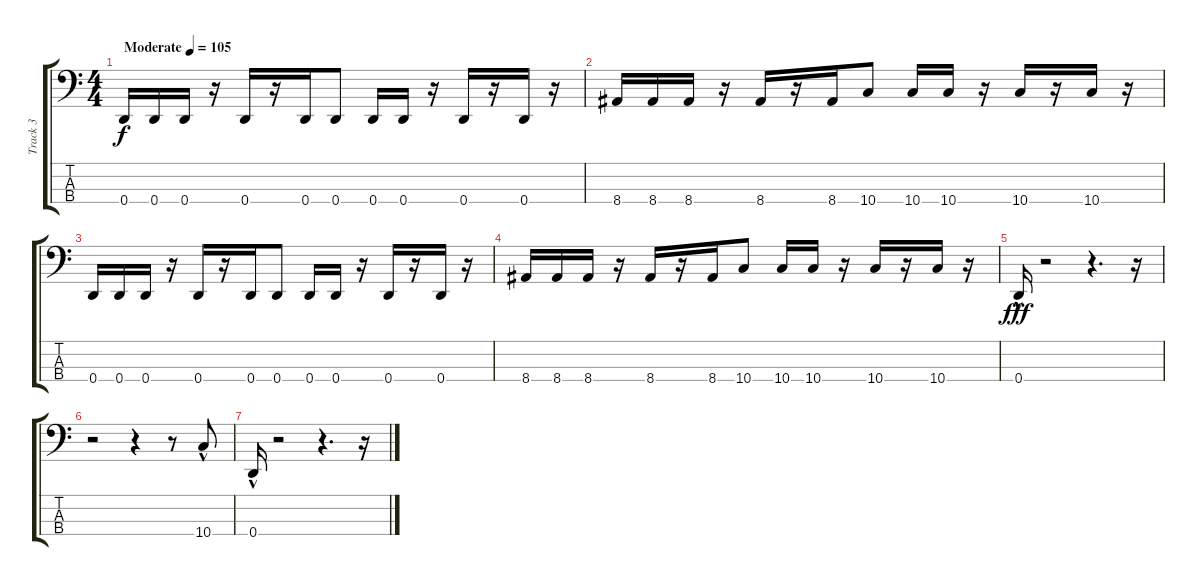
\track ("Track 3" "Track 3") {instrument electricbasspick}
\staff {score tabs}
\tuning (G2 D2 A1 D1) {hide}
\ts (4 4)
\tempo (105 "Moderate")
\clef f4
\ks c
0.4.16{dy f instrument electricbasspick} 0.4.16 0.4.16 r.16 0.4.16 r.16 0.4.16 0.4.8 0.4.16 0.4.16 r.16 0.4.16 r.16 0.4.16 r.16 |
8.4.16 8.4.16 8.4.16 r.16 8.4.16 r.16 8.4.16 10.4.8 10.4.16 10.4.16 r.16 10.4.16 r.16 10.4.16 r.16 |
0.4.16 0.4.16 0.4.16 r.16 0.4.16 r.16 0.4.16 0.4.8 0.4.16 0.4.16 r.16 0.4.16 r.16 0.4.16 r.16 |
8.4.16 8.4.16 8.4.16 r.16 8.4.16 r.16 8.4.16 10.4.8 10.4.16 10.4.16 r.16 10.4.16 r.16 10.4.16 r.16 |
0.4{hac}.16{dy fff} r.2 r.4{d} r.16 |
r.2 r.4 r.8 10.4{hac}.8 |
0.4{hac}.16 r.2 r.4{d} r.16
